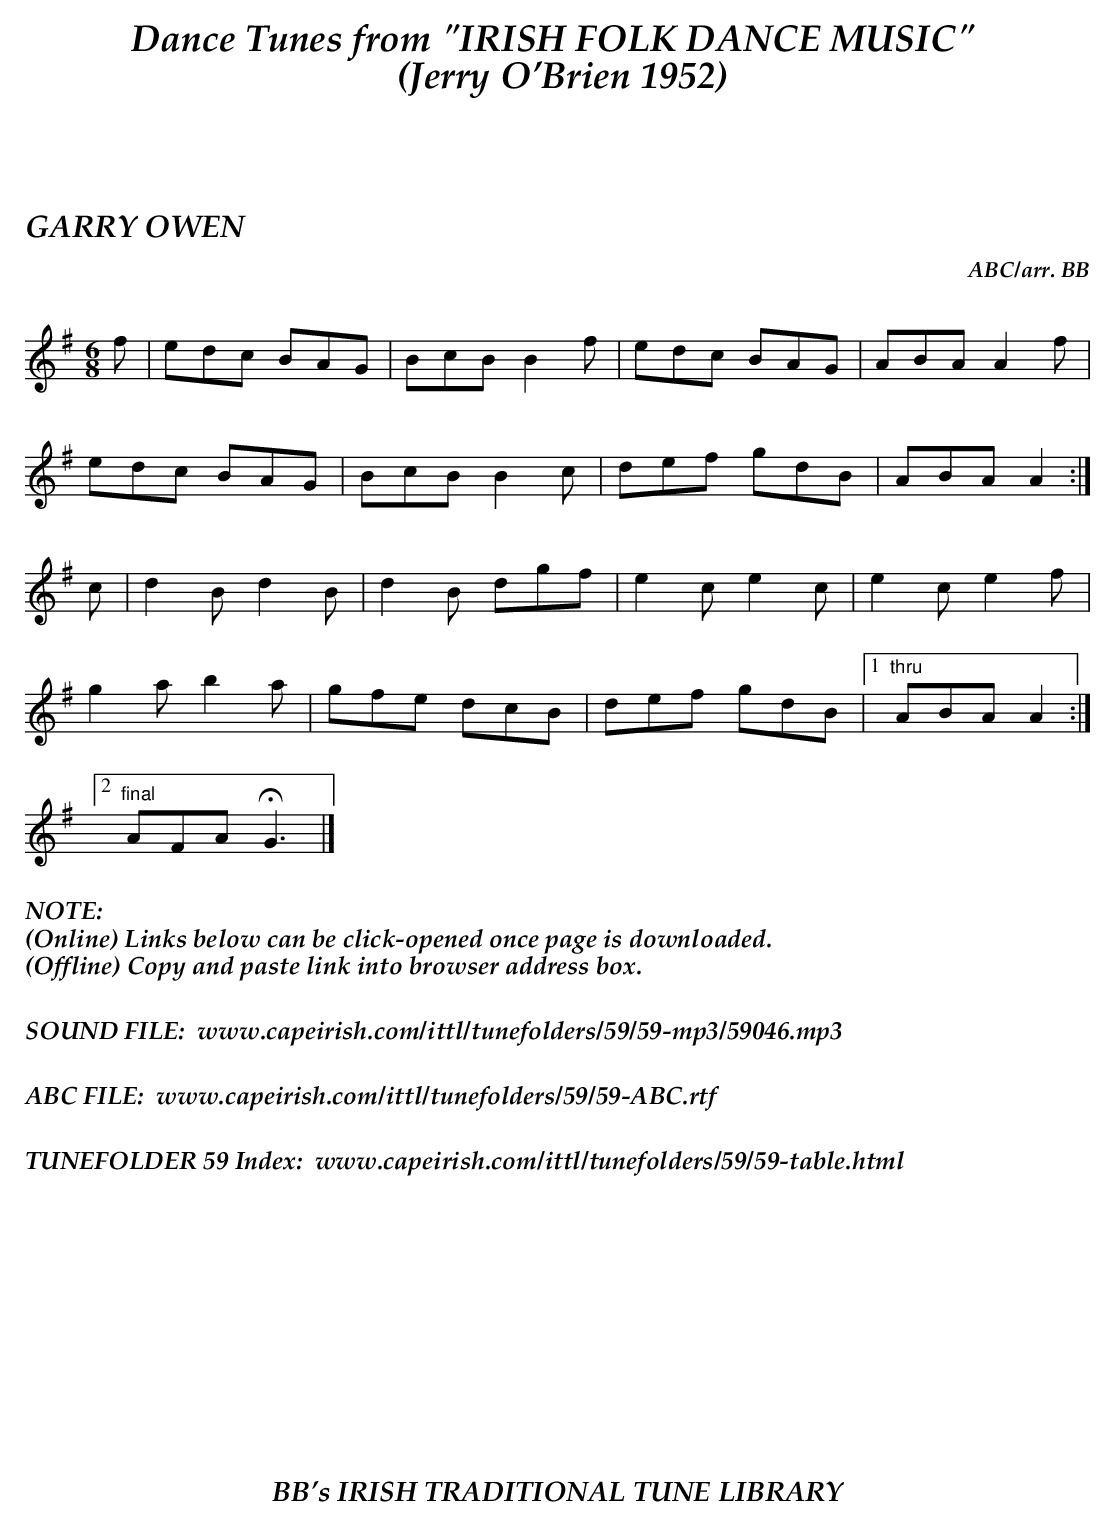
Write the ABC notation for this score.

X:1
T:GARRY OWEN
C:ABC/arr. BB
M:6/8
K:G
f|edc BAG|BcB B2f|edc BAG|ABA A2f|
edc BAG|BcB B2c|def gdB|ABA A2 :|
c|d2B d2B|d2B dgf|e2c e2c|e2c e2f|
g2a b2a|gfe dcB|def gdB|1 "thru"ABA A2 :|
[2 "final"AFA HG3|]
%%textfont "Palatino-BoldItalic" 16
%%begintext
%%NOTE:
(Online) Links below can be click-opened once page is downloaded.
(Offline) Copy and paste link into browser address box.
%%
%%
SOUND FILE:  www.capeirish.com/ittl/tunefolders/59/59-mp3/59046.mp3
%%
%%
ABC FILE:  www.capeirish.com/ittl/tunefolders/59/59-ABC.rtf
%%
%%
TUNEFOLDER 59 Index:  www.capeirish.com/ittl/tunefolders/59/59-table.html
